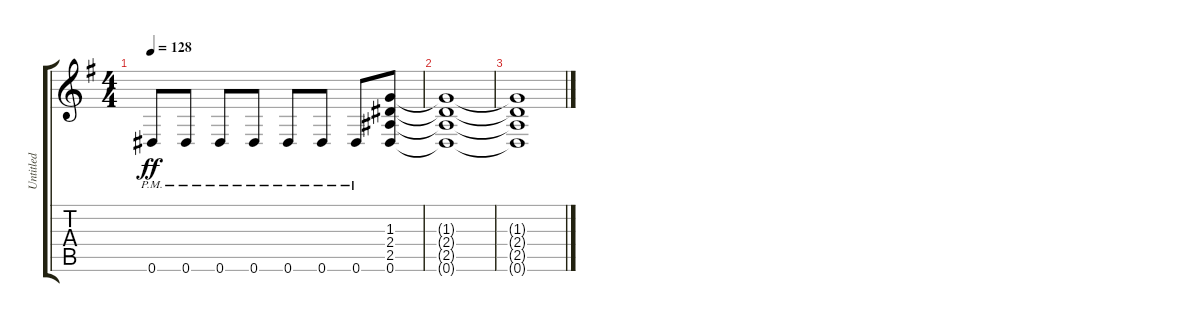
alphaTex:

\track ("Untitled" "Untitled") {instrument distortionguitar}
\staff {score tabs}
\tuning (Eb4 Bb3 Gb3 Db3 Ab2 Eb2) {hide}
\ts (4 4)
\tempo 128
\clef g2
\ks g
0.6{pm}.8{dy ff} 0.6{pm}.8 0.6{pm}.8 0.6{pm}.8 0.6{pm}.8 0.6{pm}.8 0.6{pm}.8 (1.3 2.4 2.5 0.6).8 |
(1.3{t} 2.4{t} 2.5{t} 0.6{t}).1 |
(1.3{t} 2.4{t} 2.5{t} 0.6{t}).1
